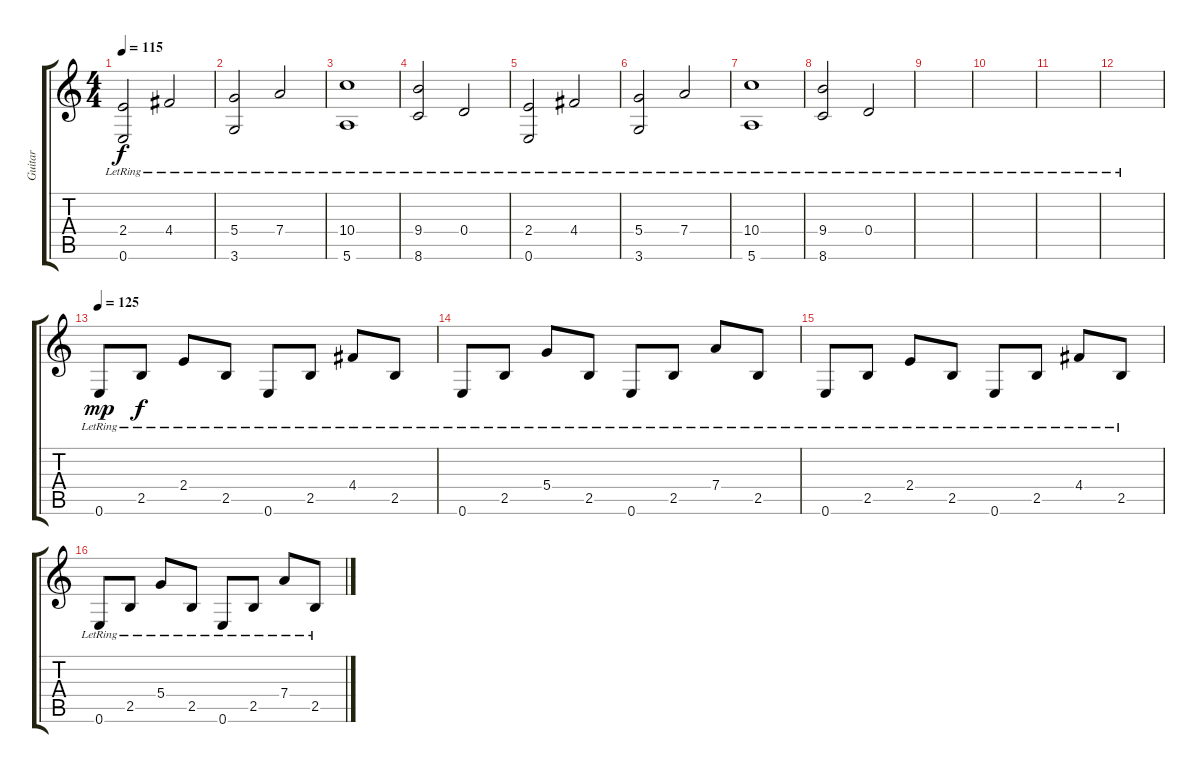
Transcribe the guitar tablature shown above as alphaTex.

\track ("Guitar" "Guitar") {instrument electricguitarjazz}
\staff {score tabs}
\tuning (E4 B3 G3 D3 A2 E2) {hide}
\ts (4 4)
\tempo 115
\clef g2
\ks c
(2.4{lr} 0.6{lr}).2{dy f} 4.4{lr}.2 |
(5.4{lr} 3.6{lr}).2 7.4{lr}.2 |
(10.4{lr} 5.6{lr}).1 |
(9.4{lr} 8.6).2 0.4{lr}.2 |
(2.4{lr} 0.6{lr}).2 4.4{lr}.2 |
(5.4{lr} 3.6{lr}).2 7.4{lr}.2 |
(10.4{lr} 5.6{lr}).1 |
(9.4{lr} 8.6).2 0.4{lr}.2 |
|
|
|
|
\tempo 125
0.6{lr}.8{dy mp} 2.5{lr}.8{dy f} 2.4{lr}.8 2.5{lr}.8 0.6{lr}.8 2.5{lr}.8 4.4{lr}.8 2.5{lr}.8 |
0.6{lr}.8 2.5{lr}.8 5.4{lr}.8 2.5{lr}.8 0.6{lr}.8 2.5{lr}.8 7.4{lr}.8 2.5{lr}.8 |
0.6{lr}.8 2.5{lr}.8 2.4{lr}.8 2.5{lr}.8 0.6{lr}.8 2.5{lr}.8 4.4{lr}.8 2.5{lr}.8 |
0.6{lr}.8 2.5{lr}.8 5.4{lr}.8 2.5{lr}.8 0.6{lr}.8 2.5{lr}.8 7.4{lr}.8 2.5{lr}.8
